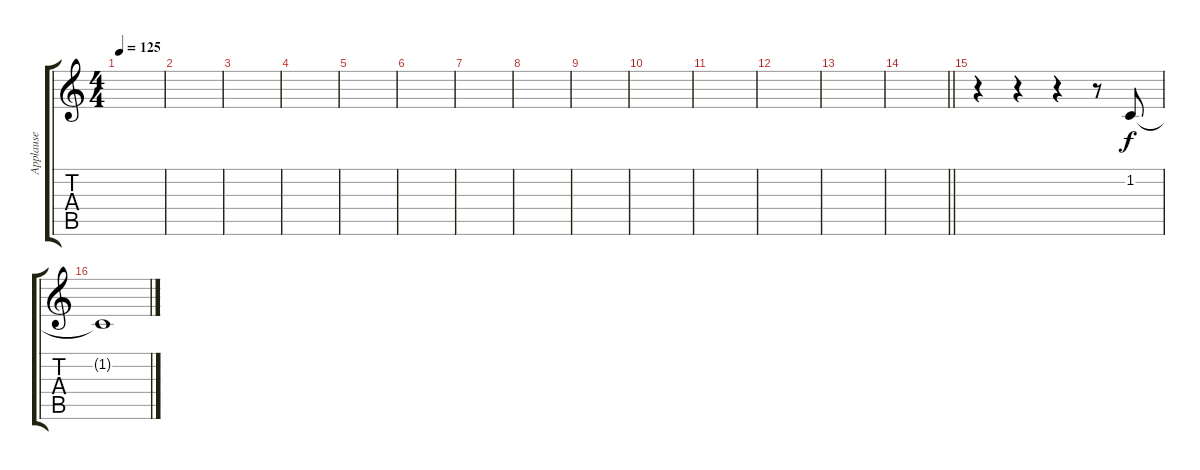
\track ("Applause" "Applause") {instrument applause}
\staff {score tabs}
\tuning (E4 B3 G3 D3 A2 E2) {hide}
\ts (4 4)
\tempo 125
\clef g2
\ks c
|
|
|
|
|
|
|
|
|
|
|
|
|
\barLineRight lightlight
|
r.4 r.4 r.4 r.8 1.2.8 |
1.2{t}.1
